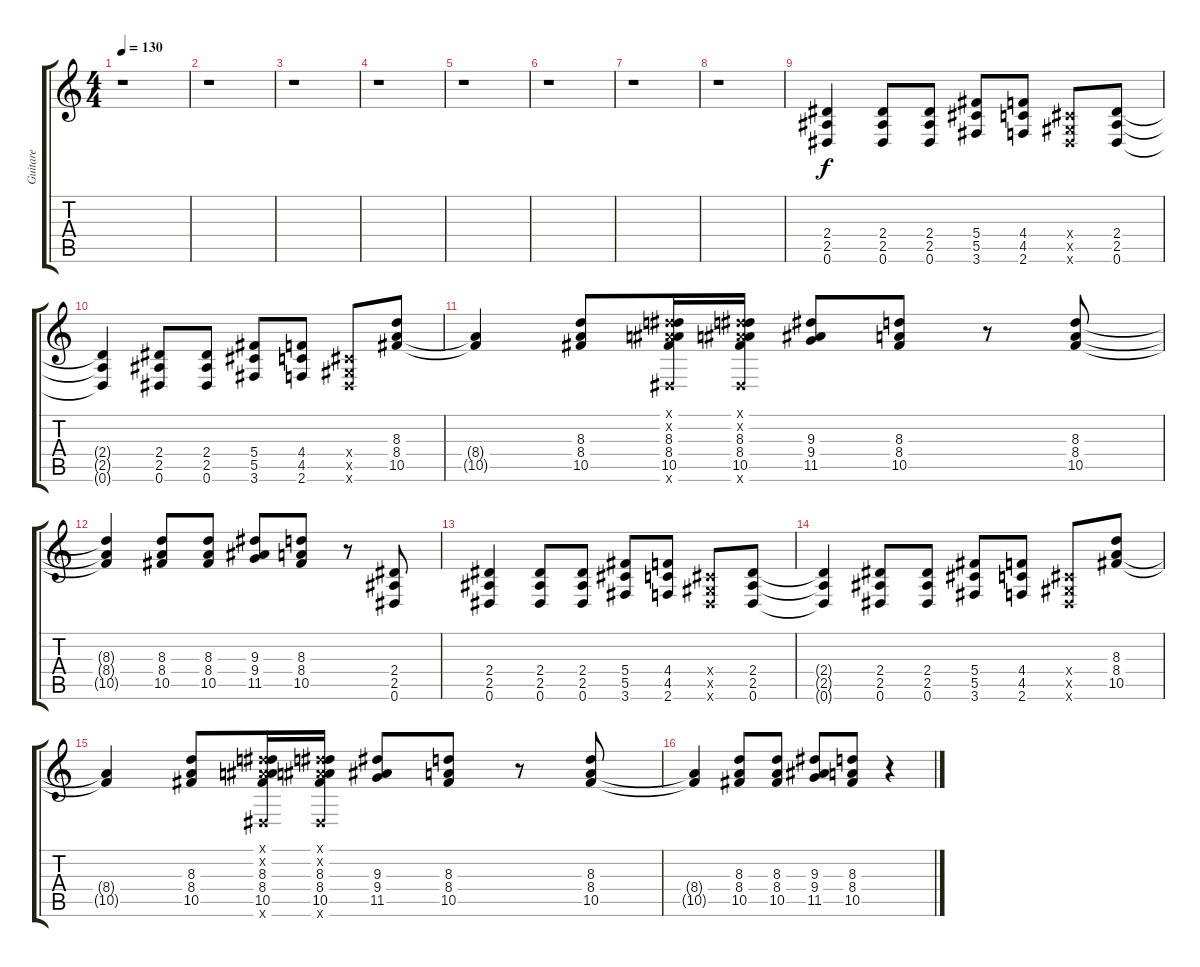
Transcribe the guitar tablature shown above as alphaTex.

\track ("Guitare" "Guitare") {instrument distortionguitar}
\staff {score tabs}
\tuning (Eb4 Bb3 Gb3 Db3 Ab2 Eb2) {hide}
\ts (4 4)
\tempo 130
\clef g2
\ks c
r.1{dy f} |
r.1 |
r.1 |
r.1 |
r.1 |
r.1 |
r.1 |
r.1 |
(2.4 2.5 0.6).4{instrument distortionguitar} (2.4 2.5 0.6).8 (2.4 2.5 0.6).8 (5.4 5.5 3.6).8 (4.4 4.5 2.6).8 (0.4{x} 0.5{x} 0.6{x}).8 (2.4 2.5 0.6).8 |
(2.4{t} 2.5{t} 0.6{t}).4{instrument distortionguitar} (2.4 2.5 0.6).8 (2.4 2.5 0.6).8 (5.4 5.5 3.6).8 (4.4 4.5 2.6).8 (0.4{x} 0.5{x} 0.6{x}).8 (8.3 8.4 10.5).8 |
(8.4{t} 10.5{t}).4 (8.3 8.4 10.5).8 (0.1{x} 0.2{x} 8.3 8.4 10.5 0.6{x}).16 (0.1{x} 0.2{x} 8.3 8.4 10.5 0.6{x}).16 (9.3 9.4 11.5).8 (8.3 8.4 10.5).8 r.8 (8.3 8.4 10.5).8 |
(8.3{t} 8.4{t} 10.5{t}).4 (8.3 8.4 10.5).8 (8.3 8.4 10.5).8 (9.3 9.4 11.5).8 (8.3 8.4 10.5).8 r.8 (2.4 2.5 0.6).8 |
(2.4 2.5 0.6).4{instrument distortionguitar} (2.4 2.5 0.6).8 (2.4 2.5 0.6).8 (5.4 5.5 3.6).8 (4.4 4.5 2.6).8 (0.4{x} 0.5{x} 0.6{x}).8 (2.4 2.5 0.6).8 |
(2.4{t} 2.5{t} 0.6{t}).4{instrument distortionguitar} (2.4 2.5 0.6).8 (2.4 2.5 0.6).8 (5.4 5.5 3.6).8 (4.4 4.5 2.6).8 (0.4{x} 0.5{x} 0.6{x}).8 (8.3 8.4 10.5).8 |
(8.4{t} 10.5{t}).4 (8.3 8.4 10.5).8 (0.1{x} 0.2{x} 8.3 8.4 10.5 0.6{x}).16 (0.1{x} 0.2{x} 8.3 8.4 10.5 0.6{x}).16 (9.3 9.4 11.5).8 (8.3 8.4 10.5).8 r.8 (8.3 8.4 10.5).8 |
(8.4{t} 10.5{t}).4 (8.3 8.4 10.5).8 (8.3 8.4 10.5).8 (9.3 9.4 11.5).8 (8.3 8.4 10.5).8 r.4
